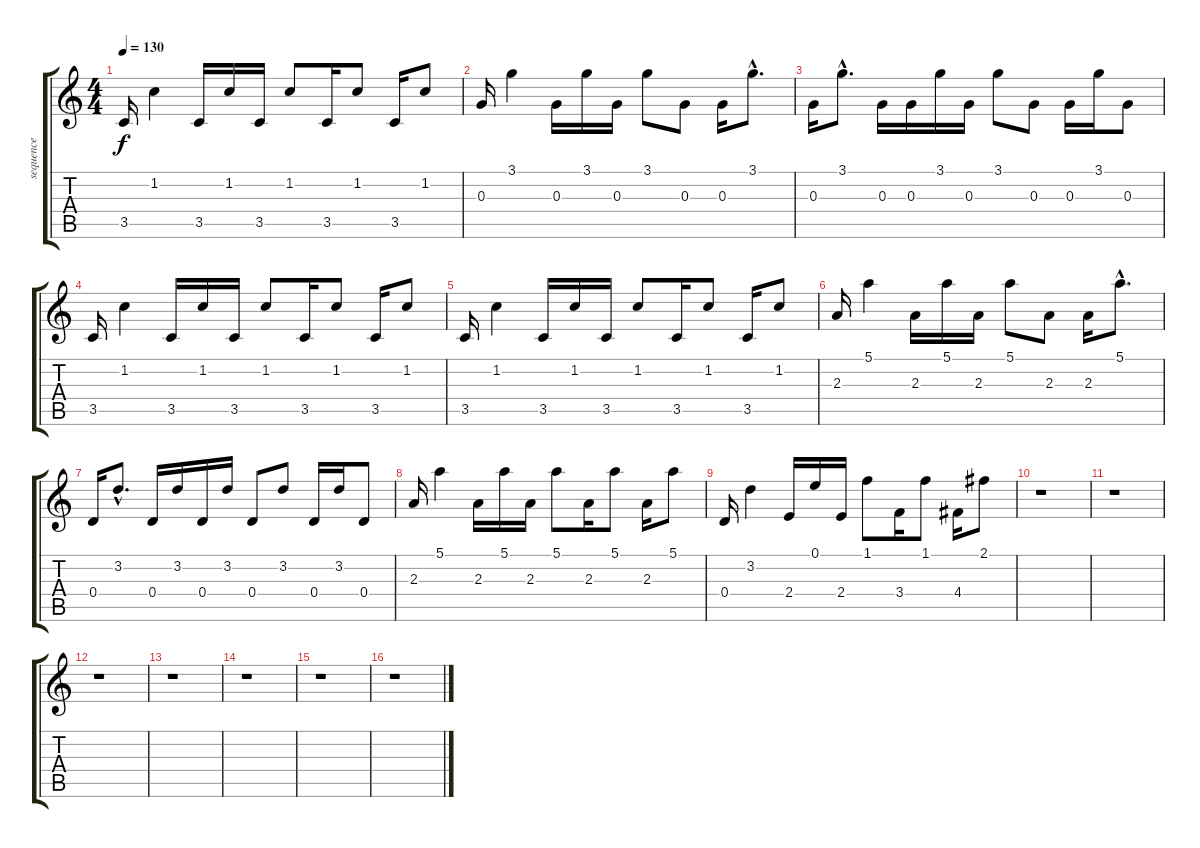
\track ("sequence" "sequence") {instrument synthbass1}
\staff {score tabs}
\tuning (E4 B3 G3 D3 A2 E2) {hide}
\ts (4 4)
\tempo 130
\clef g2
\ks c
3.5.16{dy f} 1.2.4 3.5.16 1.2.16 3.5.16 1.2.8 3.5.16 1.2.8 3.5.16 1.2.8 |
0.3.16 3.1.4 0.3.16 3.1.16 0.3.16 3.1.8 0.3.8 0.3.16 3.1{hac}.8{d} |
0.3.16 3.1{hac}.8{d} 0.3.16 0.3.16 3.1.16 0.3.16 3.1.8 0.3.8 0.3.16 3.1.16 0.3.8 |
3.5.16 1.2.4 3.5.16 1.2.16 3.5.16 1.2.8 3.5.16 1.2.8 3.5.16 1.2.8 |
3.5.16 1.2.4 3.5.16 1.2.16 3.5.16 1.2.8 3.5.16 1.2.8 3.5.16 1.2.8 |
2.3.16 5.1.4 2.3.16 5.1.16 2.3.16 5.1.8 2.3.8 2.3.16 5.1{hac}.8{d} |
0.4.16 3.2{hac}.8{d} 0.4.16 3.2.16 0.4.16 3.2.16 0.4.8 3.2.8 0.4.16 3.2.16 0.4.8 |
2.3.16 5.1.4 2.3.16 5.1.16 2.3.16 5.1.8 2.3.16 5.1.8 2.3.16 5.1.8 |
0.4.16 3.2.4 2.4.16 0.1.16 2.4.16 1.1.8 3.4.16 1.1.8 4.4.16 2.1.8 |
r.1 |
r.1 |
r.1 |
r.1 |
r.1 |
r.1 |
r.1
